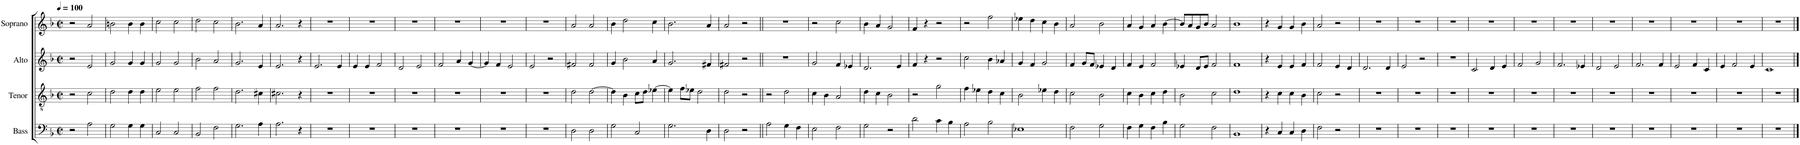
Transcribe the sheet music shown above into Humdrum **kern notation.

**kern	**kern	**kern	**kern
*part4	*part3	*part2	*part1
*staff4	*staff3	*staff2	*staff1
*I"Bass	*I"Tenor	*I"Alto	*I"Soprano
*I'B.	*I'T.	*I'A.	*I'S.
*clefF4	*clefGv2	*clefG2	*clefG2
*k[b-]	*k[b-]	*k[b-]	*k[b-]
*M2/2	*M2/2	*M2/2	*M2/2
*met(c|)	*met(c|)	*met(c|)	*met(c|)
*MM100	*MM100	*MM100	*MM100
=1	=1	=1	=1
2r	2r	2r	2r
2A\	2c\	2e/	2a/
=2	=2	=2	=2
2G\	2d\	2g/	2bn\
4G\	4d\	4g/	4b\
4G\	4d\	4g/	4b\
=3	=3	=3	=3
2C/	2e\	2g/	2cc\
2C/	2e\	2g/	2cc\
=4	=4	=4	=4
2BB-/	2f\	2b-\	2dd\
2F\	2f\	2a/	2cc\
=5	=5	=5	=5
2.G\	2.d\	2.g/	2.b-\
4A\	4c#X\	4e/	4a/
=6	=6	=6	=6
2.A\	2.c#X\	2.e/	2.a/
4r	4r	4r	4r
=7	=7	=7	=7
1r	1r	2.e/	1r
.	.	4e/	.
=8	=8	=8	=8
1r	1r	4e/	1r
.	.	4e/	.
.	.	2f/	.
=9	=9	=9	=9
1r	1r	2d/	1r
.	.	2e/	.
=10	=10	=10	=10
1r	1r	2f/	1r
.	.	4a/	.
.	.	[4g/	.
=11	=11	=11	=11
1r	1r	4g/]	1r
.	.	4f/	.
.	.	2e/	.
=12	=12	=12	=12
1r	1r	2e/	1r
.	.	2r	.
=13	=13	=13	=13
2D\	2d\	2f#X/	2a/
2D\	[2d\	2f#/	2a/
=14	=14	=14	=14
2G\	4d\]	4g/	4b-\
.	4B-\	2b-\	2dd\
2C/	8c\L	.	.
.	8d\J	.	.
.	[4e-X\	4a/	4cc\
=15	=15	=15	=15
2.G\	4e-\]	2.g/	2.b-\
.	8f\L	.	.
.	8e-X\J	.	.
.	2d\	.	.
4D\	.	4f#X/	4a/
=16	=16	=16	=16
2D\	2d\	2f#X/	2a/
2r	2r	2r	2r
=17||	=17||	=17||	=17||
2A\	2r	1r	1r
4G\	2d\	.	.
4F\	.	.	.
=18	=18	=18	=18
2E\	4c\	2g/	2r
.	4B-\	.	.
2F\	2A/	4f/	2cc\
.	.	4e-X/	.
=19	=19	=19	=19
2G\	4d\	2.d/	4b-\
.	4c\	.	4a/
2r	2B-\	.	2g/
.	.	4e/	.
=20	=20	=20	=20
2d\	2r	4f/	4f/
.	.	4r	4r
4c\	2g\	2r	2r
4B-\	.	.	.
=21	=21	=21	=21
2A\	4f\	2cc\	2r
.	4e-X\	.	.
2B-\	4d\	4b-\	2ff\
.	4c\	4a-X/	.
=22	=22	=22	=22
1E-X	2B-\	4g/	4ee-X\
.	.	4f/	4dd\
.	4e-X\	2g/	4cc\
.	4d\	.	4b-\
=23	=23	=23	=23
2F\	2c\	4f/	2a/
.	.	8g/L	.
.	.	8f/J	.
2G\	2B-\	4e-X/	2b-\
.	.	4d/	.
=24	=24	=24	=24
4F\	4c\	4f/	4a/
4G\	4B-\	4e/	4g/
4F\	4c\	2f/	4a/
4B-\	4d\	.	[4b-\
=25	=25	=25	=25
2G\	2B-\	4e-X/	8b-/L]
.	.	.	8a/
.	.	8d/L	8g/
.	.	8e-/J	8b-/J
2F\	2c\	2f/	2a/
=26	=26	=26	=26
1BB-	1d	1f	1b-
=27	=27	=27	=27
4r	4r	4r	4r
4C/	4c\	4e/	4g/
4C/	4c\	4e/	4g/
4D\	4B-\	4f/	4b-\
=28	=28	=28	=28
2F\	2c\	2f/	2a/
2r	2r	4e/	2r
.	.	4d/	.
=29	=29	=29	=29
1r	1r	2.d/	1r
.	.	4d/	.
=30	=30	=30	=30
1r	1r	2e/	1r
.	.	2r	.
=31	=31	=31	=31
1r	1r	1r	1r
=32	=32	=32	=32
1r	1r	2c/	1r
.	.	4d/	.
.	.	4e/	.
=33	=33	=33	=33
1r	1r	2f/	1r
.	.	2g/	.
=34	=34	=34	=34
1r	1r	2.f/	1r
.	.	4e-X/	.
=35	=35	=35	=35
1r	1r	2d/	1r
.	.	2e/	.
=36	=36	=36	=36
1r	1r	2.f/	1r
.	.	4f/	.
=37	=37	=37	=37
1r	1r	2e/	1r
.	.	4f/	.
.	.	4c/	.
=38	=38	=38	=38
1r	1r	4e/	1r
.	.	2f/	.
.	.	4e/	.
=39	=39	=39	=39
1r	1r	1c	1r
==	==	==	==
*-	*-	*-	*-
